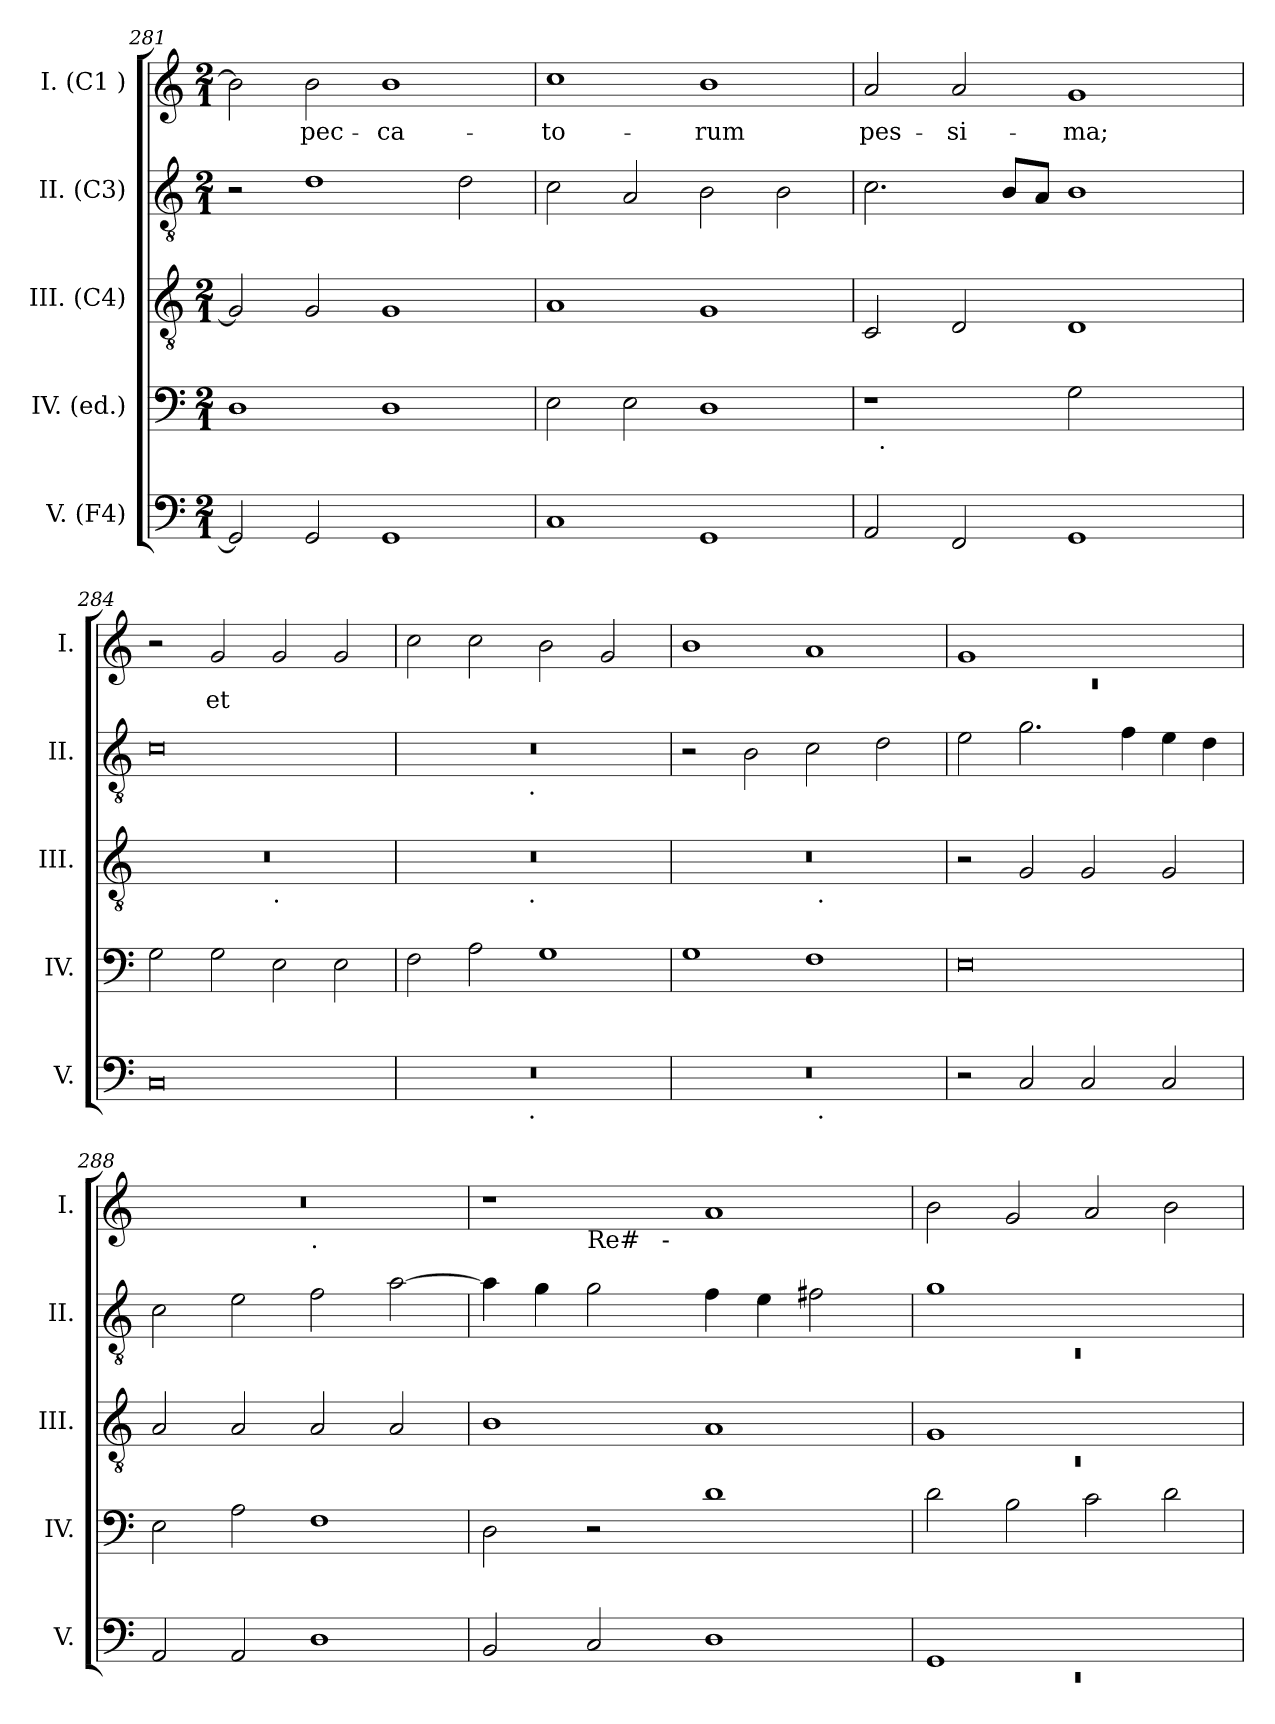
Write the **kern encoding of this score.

**kern	**kern	**kern	**kern	**kern	**text
*part5	*part4	*part3	*part2	*part1	*part1
*staff5	*staff4	*staff3	*staff2	*staff1	*staff1
*I"V. (F4)	*I"IV. (ed.)	*I"III. (C4)	*I"II. (C3)	*I"I. (C1 )	*
*I'V.	*I'IV.	*I'III.	*I'II.	*I'I.	*
!!LO:LB:g=z
*clefF4	*clefF4	*clefGv2	*clefGv2	*clefG2	*
*k[]	*k[]	*k[]	*k[]	*k[]	*
*C:	*C:	*C:	*C:	*C:	*
*M2/1	*M2/1	*M2/1	*M2/1	*M2/1	*
=281	=281	=281	=281	=281	=281
2GG/]	1D	2G/]	2r	2b\]	.
!	!	!	!	!	!LO:LY:b
2GG/	.	2G/	1d	2b\	pec-
!	!	!	!	!	!LO:LY:b
1GG	1D	1G	.	1b	-ca-
.	.	.	2d\	.	.
=282	=282	=282	=282	=282	=282
!	!	!	!	!	!LO:LY:b
1C	2E\	1A	2c\	1cc	-to-
.	2E\	.	2A/	.	.
!	!	!	!	!	!LO:LY:b
1GG	1D	1G	2B\	1b	-rum
.	.	.	2B\	.	.
=283	=283	=283	=283	=283	=283
!	!	!	!	!	!LO:LY:b
*	*^	*	*	*	*
2AA/	1r	32ryy	2C/	2.c\	2a/	pes-
!	!	!LO:TX:b:t=.	!	!	!	!
.	.	1ryy	.	.	.	.
!	!	!	!	!	!	!LO:LY:b
2FF/	.	.	2D/	.	2a/	-si-
.	.	.	.	8B/L	.	.
.	.	.	.	8A/J	.	.
!	!	!	!	!	!	!LO:LY:b
1GG	2G\	.	1D	1B	1g	-ma;
.	.	2ryy	.	.	.	.
.	2ryy	.	.	.	.	.
.	.	4...ryy	.	.	.	.
*	*v	*v	*	*	*	*
=284	=284	=284	=284	=284	=284
*	*	*^	*	*	*
0C	2G\	0r	1ryy	0c	2r	.
!	!	!	!	!	!	!LO:LY:b
.	2G\	.	.	.	2g/	et
!	!	!	!LO:TX:b:t=.	!	!	!
.	2E\	.	1ryy	.	2g/	.
.	2E\	.	.	.	2g/	.
=285	=285	=285	=285	=285	=285	=285
*^	*	*	*	*^	*	*
0r	2ryy	2F\	0r	2ryy	0r	2ryy	2cc\	.
.	4...ryy	2A\	.	4...ryy	.	4...ryy	2cc\	.
!	!	!	!	!	!	!LO:TX:b:t=.	!	!
!	!	!	!	!LO:TX:b:t=.	!	!	!	!
!	!LO:TX:b:t=.	!	!	!	!	!	!	!
.	1ryy	.	.	1ryy	.	1ryy	.	.
.	.	1G	.	.	.	.	2b\	.
.	.	.	.	.	.	.	2g/	.
.	32ryy	.	.	32ryy	.	32ryy	.	.
*	*	*	*	*	*v	*v	*	*
!!LO:LB:g=z
=286	=286	=286	=286	=286	=286	=286	=286
0r	1ryy	1G	0r	1ryy	2r	1b	.
.	.	.	.	.	2B\	.	.
.	32ryy	1F	.	32ryy	2c\	1a	.
!	!	!	!	!LO:TX:b:t=.	!	!	!
!	!LO:TX:b:t=.	!	!	!	!	!	!
.	2ryy	.	.	2ryy	.	.	.
.	.	.	.	.	2d\	.	.
.	4...ryy	.	.	4...ryy	.	.	.
=287	=287	=287	=287	=287	=287	=287	=287
*	*	*	*	*	*	*^	*
!	!	!	!	!	!	!	!LO:N:vis=1	!
*v	*v	*	*v	*v	*	*	*	*
2r	0E	2r	2e\	1g	0rc	.
2C/	.	2G/	2.g\	.	.	.
2C/	.	2G/	.	1ryy	.	.
.	.	.	4f\	.	.	.
2C/	.	2G/	4e\	.	.	.
.	.	.	4d\	.	.	.
=288	=288	=288	=288	=288	=288	=288
2AA/	2E\	2A/	2c\	0r	1ryy	.
2AA/	2A\	2A/	2e\	.	.	.
!	!	!	!	!	!LO:TX:b:t=.	!
1D	1F	2A/	2f\	.	1ryy	.
.	.	2A/	[>2a\	.	.	.
=289	=289	=289	=289	=289	=289	=289
*	*	*	*	*	*^	*
2BB/	2D\	1B	4a\]	1r	2ryy	2ryy	.
.	.	.	4g\	.	.	.	.
!	!	!	!	!	!LO:TX:b:t=Re#	!	!
2C/	2r	.	2g\	.	1.ryy	4ryy	.
.	.	.	.	.	.	16ryy	.
!	!	!	!	!	!	!LO:TX:b:t=-	!
.	.	.	.	.	.	1ryy	.
1D	1d	1A	4f\	1a	.	.	.
.	.	.	4e\	.	.	.	.
.	.	.	2f#\	.	.	.	.
.	.	.	.	.	.	8.ryy	.
=290	=290	=290	=290	=290	=290	=290	=290
*^	*	*^	*^	*	*	*	*
!	!LO:N:vis=1	!	!	!LO:N:vis=1	!	!LO:N:vis=1	!	!	!	!
*	*	*	*	*	*	*	*v	*v	*v	*
1GG	0rEE	2d\	1G	0rC	1g	0rC	2b\	.
.	.	2B\	.	.	.	.	2g/	.
1ryy	.	2c\	1ryy	.	1ryy	.	2a/	.
.	.	2d\	.	.	.	.	2b\	.
*	*	*	*v	*v	*	*	*	*
*v	*v	*	*	*v	*v	*	*
=	=	=	=	=	=
*-	*-	*-	*-	*-	*-
